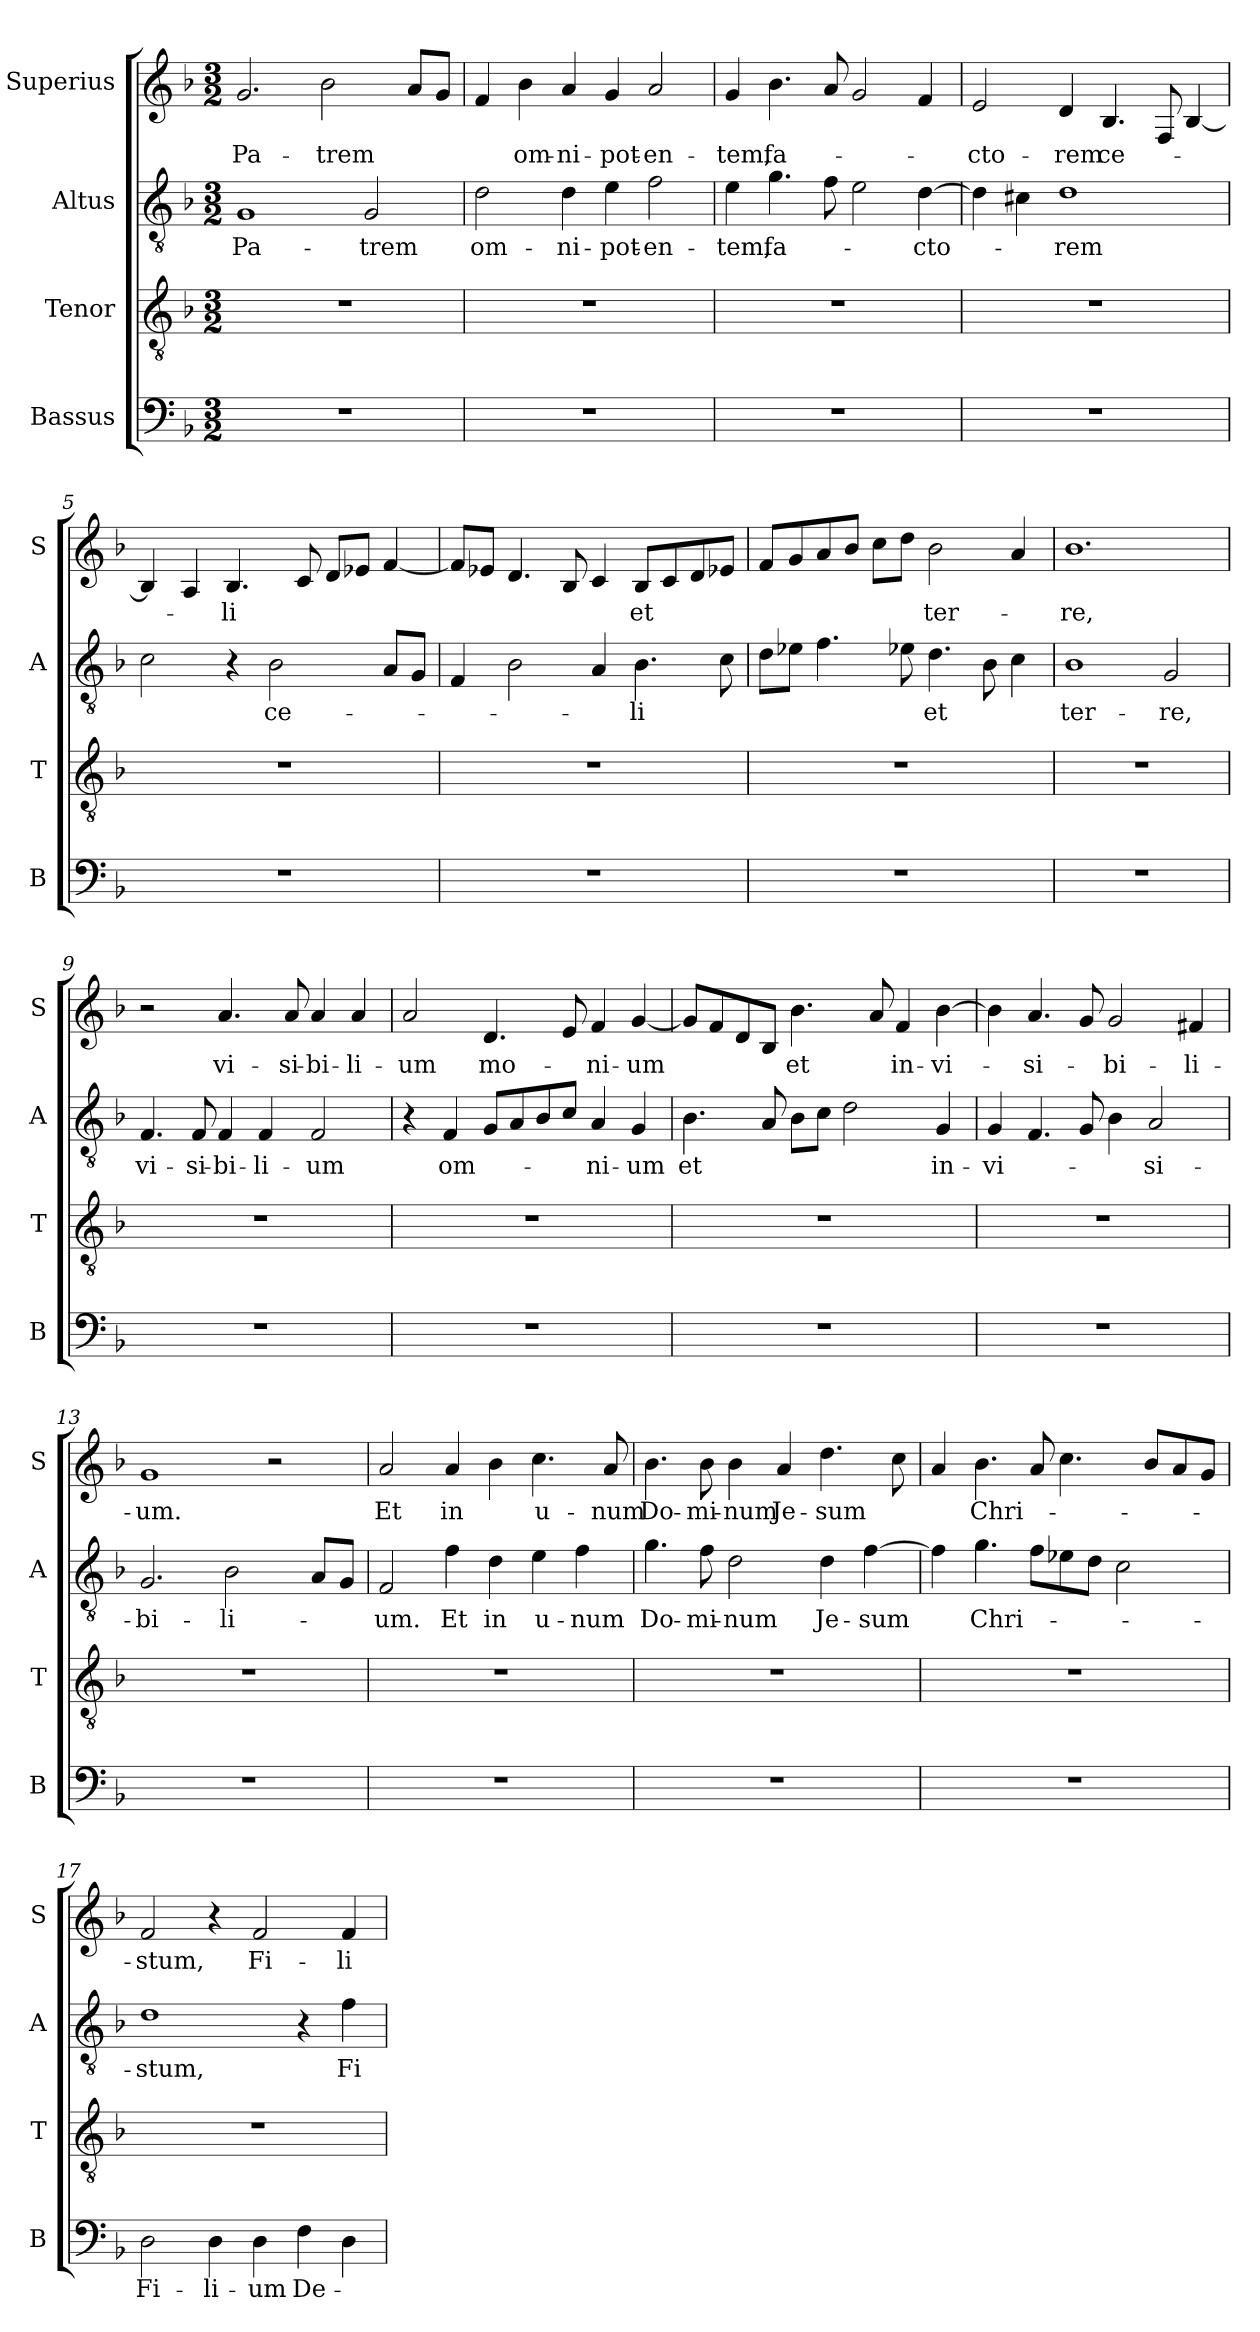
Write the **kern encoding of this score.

**kern	**text	**kern	**kern	**text	**kern	**text
*part4	*part4	*part3	*part2	*part2	*part1	*part1
*staff4	*staff4	*staff3	*staff2	*staff2	*staff1	*staff1
*I"Bassus	*	*I"Tenor	*I"Altus	*	*I"Superius	*
*I'B	*	*I'T	*I'A	*	*I'S	*
*clefF4	*	*clefGv2	*clefGv2	*	*clefG2	*
*k[b-]	*	*k[b-]	*k[b-]	*	*k[b-]	*
*M3/2	*	*M3/2	*M3/2	*	*M3/2	*
=1	=1	=1	=1	=1	=1	=1
2%3r	.	2%3r	1G	Pa-	2.g	Pa-
.	.	.	.	.	2b-	-trem
.	.	.	2G	-trem	.	.
.	.	.	.	.	8aL	.
.	.	.	.	.	8gJ	.
=2	=2	=2	=2	=2	=2	=2
1.r	.	1.r	2d	om-	4f	.
.	.	.	.	.	4b-	om-
.	.	.	4d	-ni-	4a	-ni-
.	.	.	4e	-pot-	4g	-pot-
.	.	.	2f	-en-	2a	-en-
=3	=3	=3	=3	=3	=3	=3
1.r	.	1.r	4e	-tem,	4g	-tem,
.	.	.	4.g	fa-	4.b-	fa-
.	.	.	8f	.	8a	.
.	.	.	2e	.	2g	.
.	.	.	[4d	-cto-	4f	.
=4	=4	=4	=4	=4	=4	=4
1.r	.	1.r	4d]	.	2e	-cto-
.	.	.	4c#X	.	.	.
.	.	.	1d	-rem	4d	-rem
.	.	.	.	.	4.B-	ce-
.	.	.	.	.	8F	.
.	.	.	.	.	[4B-	.
=5	=5	=5	=5	=5	=5	=5
1.r	.	1.r	2c	.	4B-]	.
.	.	.	.	.	4A	.
.	.	.	4r	.	4.B-	-li
.	.	.	2B-	ce-	.	.
.	.	.	.	.	8c	.
.	.	.	.	.	8dL	.
.	.	.	.	.	8e-XJ	.
.	.	.	8AL	.	[4f	.
.	.	.	8GJ	.	.	.
=6	=6	=6	=6	=6	=6	=6
1.r	.	1.r	4F	.	8fL]	.
.	.	.	.	.	8e-XJ	.
.	.	.	2B-	.	4.d	.
.	.	.	.	.	8B-	.
.	.	.	4A	.	4c	.
!	!	!	!	!	!	!LO:LY:i
.	.	.	4.B-	-li	8B-L	et
.	.	.	.	.	8c	.
.	.	.	.	.	8d	.
.	.	.	8c	.	8e-XJ	.
=7	=7	=7	=7	=7	=7	=7
1.r	.	1.r	8dL	.	8fL	.
.	.	.	8e-XJ	.	8g	.
.	.	.	4.f	.	8a	.
.	.	.	.	.	8b-J	.
.	.	.	.	.	8ccL	.
.	.	.	8e-X	.	8ddJ	.
!	!	!	!	!	!	!LO:LY:i
.	.	.	4.d	et	2b-	ter-
.	.	.	8B-	.	.	.
.	.	.	4c	.	4a	.
=8	=8	=8	=8	=8	=8	=8
!	!	!	!	!	!	!LO:LY:i
1.r	.	1.r	1B-	ter-	1.b-	-re,
.	.	.	2G	-re,	.	.
=9	=9	=9	=9	=9	=9	=9
1.r	.	1.r	4.F	vi-	2r	.
.	.	.	8F	-si-	.	.
.	.	.	4F	-bi-	4.a	vi-
.	.	.	4F	-li-	.	.
.	.	.	.	.	8a	-si-
.	.	.	2F	-um	4a	-bi-
.	.	.	.	.	4a	-li-
=10	=10	=10	=10	=10	=10	=10
1.r	.	1.r	4r	.	2a	-um
.	.	.	4F	om-	.	.
.	.	.	8GL	.	4.d	mo-
.	.	.	8A	.	.	.
.	.	.	8B-	.	.	.
.	.	.	8cJ	.	8e	.
.	.	.	4A	-ni-	4f	-ni-
.	.	.	4G	-um	[4g	-um
=11	=11	=11	=11	=11	=11	=11
1.r	.	1.r	4.B-	et	8gL]	.
.	.	.	.	.	8f	.
.	.	.	.	.	8d	.
.	.	.	8A	.	8B-J	.
.	.	.	8B-L	.	4.b-	et
.	.	.	8cJ	.	.	.
.	.	.	2d	.	.	.
.	.	.	.	.	8a	.
.	.	.	.	.	4f	in-
.	.	.	4G	in-	[4b-	-vi-
=12	=12	=12	=12	=12	=12	=12
1.r	.	1.r	4G	-vi-	4b-]	.
.	.	.	4.F	.	4.a	-si-
.	.	.	8G	.	8g	.
.	.	.	4B-	.	2g	-bi-
.	.	.	2A	-si-	.	.
.	.	.	.	.	4f#X	-li-
=13	=13	=13	=13	=13	=13	=13
1.r	.	1.r	2.G	-bi-	1g	-um.
.	.	.	2B-	-li-	.	.
.	.	.	.	.	2r	.
.	.	.	8AL	.	.	.
.	.	.	8GJ	.	.	.
=14	=14	=14	=14	=14	=14	=14
1.r	.	1.r	2F	-um.	2a	Et
.	.	.	4f	Et	4a	in
.	.	.	4d	in	4b-	.
.	.	.	4e	u-	4.cc	u-
.	.	.	4f	-num	.	.
.	.	.	.	.	8a	-num
=15	=15	=15	=15	=15	=15	=15
1.r	.	1.r	4.g	Do-	4.b-	Do-
.	.	.	8f	-mi-	8b-	-mi-
.	.	.	2d	-num	4b-	-num
!	!	!	!	!	!	!LO:LY:i
.	.	.	.	.	4a	Je-
!	!	!	!	!	!	!LO:LY:i
.	.	.	4d	Je-	4.dd	-sum
.	.	.	[4f	-sum	.	.
.	.	.	.	.	8cc	.
=16	=16	=16	=16	=16	=16	=16
1.r	.	1.r	4f]	.	4a	.
!	!	!	!	!	!	!LO:LY:i
.	.	.	4.g	Chri-	4.b-	Chri-
.	.	.	8fL	.	8a	.
.	.	.	8e-i	.	4.cc	.
.	.	.	8dJ	.	.	.
.	.	.	2c	.	.	.
.	.	.	.	.	8b-L	.
.	.	.	.	.	8a	.
.	.	.	.	.	8gJ	.
=17	=17	=17	=17	=17	=17	=17
!	!LO:LY:i	!	!	!	!	!LO:LY:i
2D	Fi-	1.r	1d	-stum,	2f	-stum,
!	!LO:LY:i	!	!	!	!	!
4D	-li-	.	.	.	4r	.
!	!LO:LY:i	!	!	!	!	!
4D	-um	.	.	.	2f	Fi-
!	!LO:LY:i	!	!	!	!	!
4F	De-	.	4r	.	.	.
!	!	!	!	!LO:LY:i	!	!
4D	.	.	4f	Fi-	4f	-li-
=	=	=	=	=	=	=
*-	*-	*-	*-	*-	*-	*-
